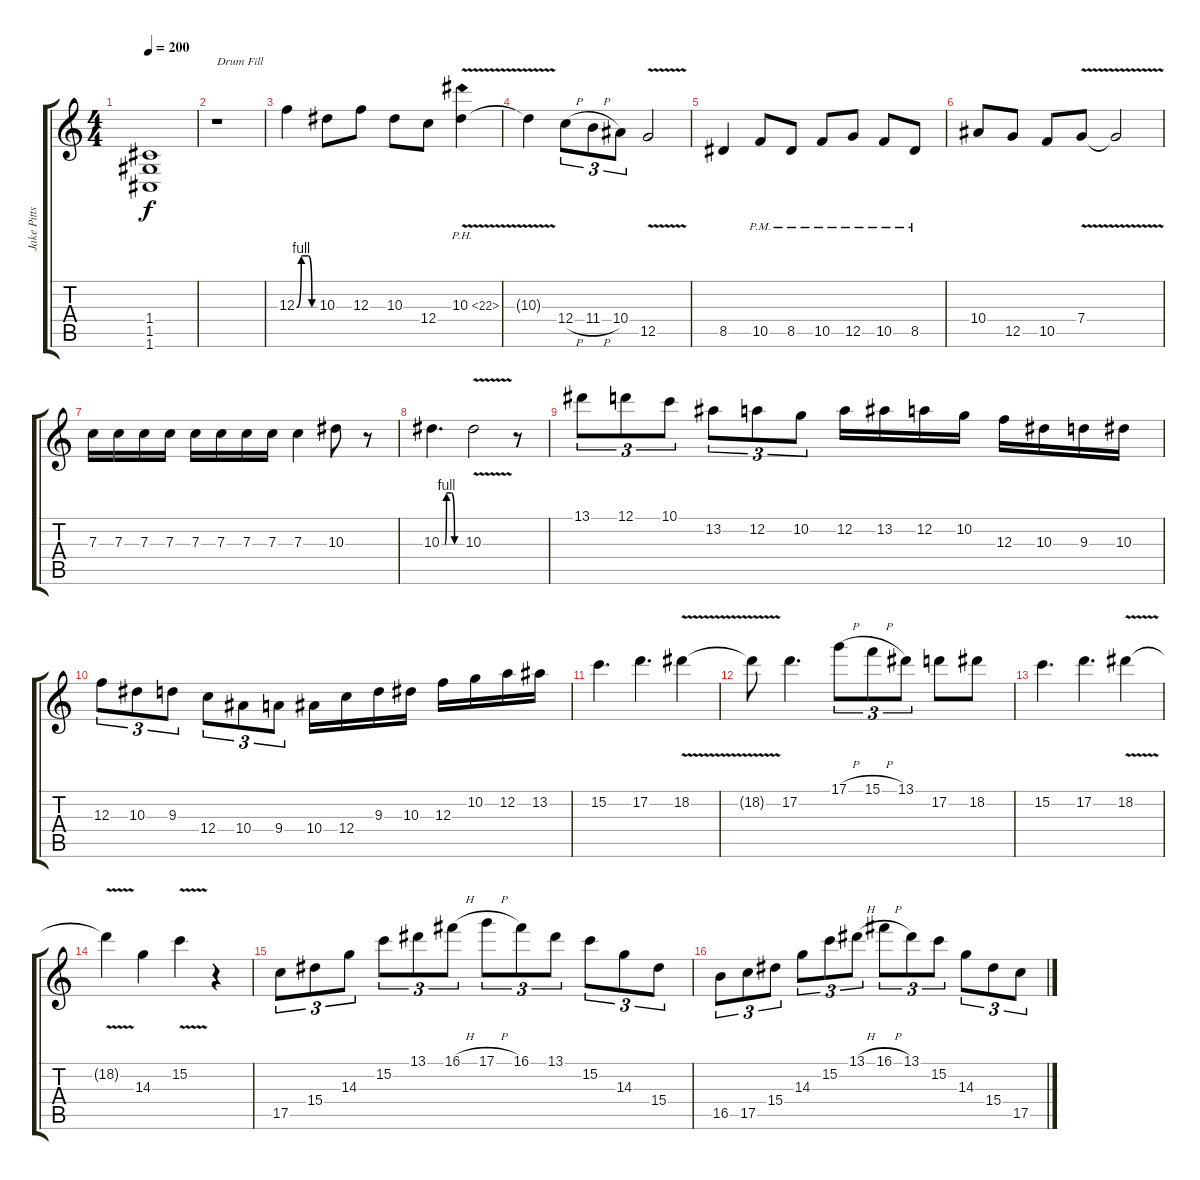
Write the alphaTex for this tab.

\track ("Jake Pitts" "Jake Pitts") {instrument overdrivenguitar}
\staff {score tabs}
\tuning (D4 A3 F3 C3 G2 C2) {hide}
\ts (4 4)
\tempo 200
\clef g2
\ks c
(1.4 1.5 1.6).1{dy f} |
r.1{txt "Drum Fill"} |
12.3{be (custom 0 0 15 4 20 4 38 4 49 0 60 0)}.4 10.3.8 12.3.8 10.3.8 12.4.8 10.3{ph 12 v}.4 |
10.3{t}.4 12.4{h}.8{tu (3 2)} 11.4{h}.8{tu (3 2)} 10.4.8{tu (3 2)} 12.5{v}.2 |
8.5.4 10.5{pm}.8 8.5{pm}.8 10.5{pm}.8 12.5{pm}.8 10.5{pm}.8 8.5{pm}.8 |
10.4.8 12.5.8 10.5.8 7.4{v}.8 7.4{t}.2 |
7.3.16 7.3.16 7.3.16 7.3.16 7.3.16 7.3.16 7.3.16 7.3.16 7.3.4 10.3.8 r.8 |
10.3{be (custom 0 0 10 0 15 4 20 4 30 4 39 0 60 0)}.4{d} 10.3{v}.2 r.8 |
13.1.8{tu (3 2)} 12.1.8{tu (3 2)} 10.1.8{tu (3 2)} 13.2.8{tu (3 2)} 12.2.8{tu (3 2)} 10.2.8{tu (3 2)} 12.2.16 13.2.16 12.2.16 10.2.16 12.3.16 10.3.16 9.3.16 10.3.16 |
12.3.8{tu (3 2)} 10.3.8{tu (3 2)} 9.3.8{tu (3 2)} 12.4.8{tu (3 2)} 10.4.8{tu (3 2)} 9.4.8{tu (3 2)} 10.4.16 12.4.16 9.3.16 10.3.16 12.3.16 10.2.16 12.2.16 13.2.16 |
15.2.4{d} 17.2.4{d} 18.2{v}.4 |
18.2{t}.8 17.2.4{d} 17.1{h}.8{tu (3 2)} 15.1{h}.8{tu (3 2)} 13.1.8{tu (3 2)} 17.2.8 18.2.8 |
15.2.4{d} 17.2.4{d} 18.2{v}.4 |
18.2{t}.4 14.3.4 15.2{v}.4 r.4 |
17.5.8{tu (3 2)} 15.4.8{tu (3 2)} 14.3.8{tu (3 2)} 15.2.8{tu (3 2)} 13.1.8{tu (3 2)} 16.1{h}.8{tu (3 2)} 17.1{h}.8{tu (3 2)} 16.1.8{tu (3 2)} 13.1.8{tu (3 2)} 15.2.8{tu (3 2)} 14.3.8{tu (3 2)} 15.4.8{tu (3 2)} |
16.5.8{tu (3 2)} 17.5.8{tu (3 2)} 15.4.8{tu (3 2)} 14.3.8{tu (3 2)} 15.2.8{tu (3 2)} 13.1{h}.8{tu (3 2)} 16.1{h}.8{tu (3 2)} 13.1.8{tu (3 2)} 15.2.8{tu (3 2)} 14.3.8{tu (3 2)} 15.4.8{tu (3 2)} 17.5.8{tu (3 2)}
